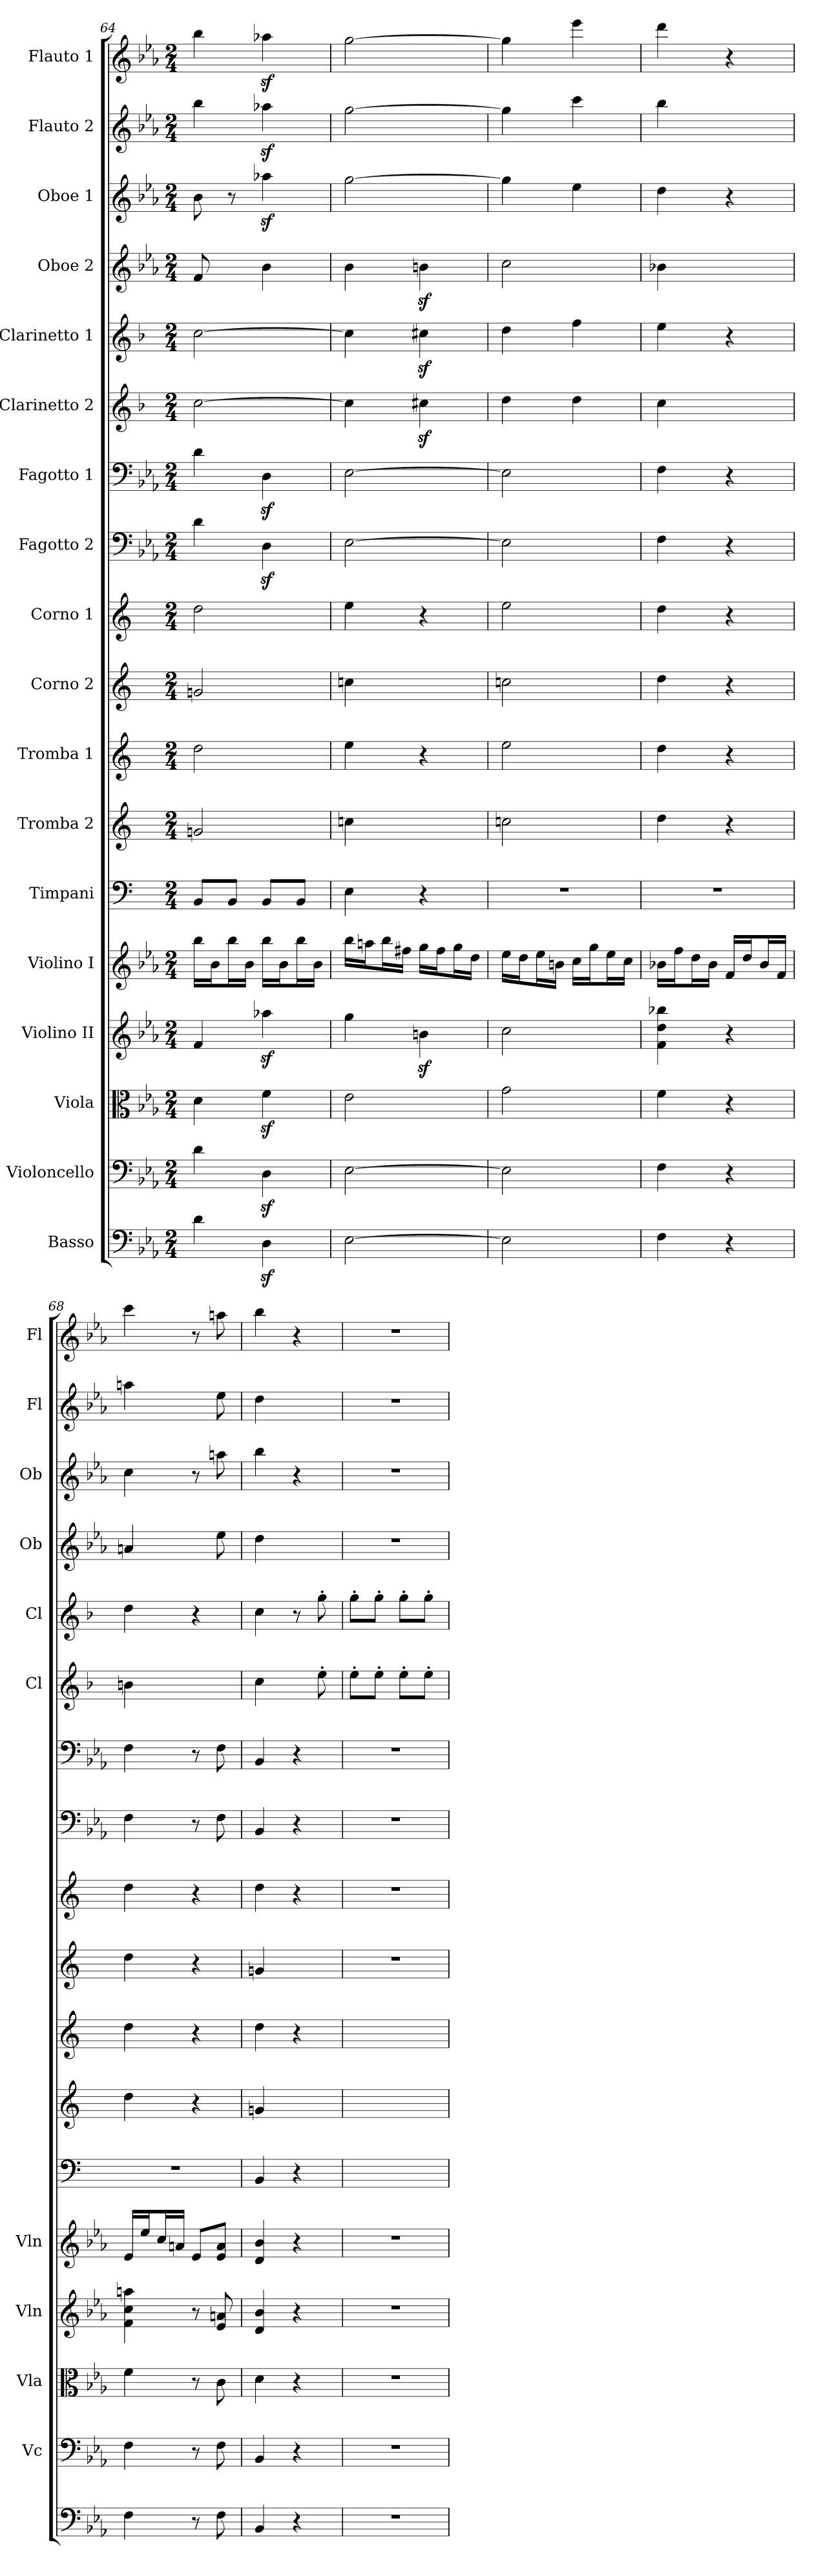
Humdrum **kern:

**kern	**kern	**kern	**kern	**kern	**kern	**kern	**kern	**kern	**kern	**kern	**kern	**kern	**kern	**kern	**kern	**kern	**kern
*part18	*part17	*part16	*part15	*part14	*part13	*part12	*part11	*part10	*part9	*part8	*part7	*part6	*part5	*part4	*part3	*part2	*part1
*staff18	*staff17	*staff16	*staff15	*staff14	*staff13	*staff12	*staff11	*staff10	*staff9	*staff8	*staff7	*staff6	*staff5	*staff4	*staff3	*staff2	*staff1
*I"Basso	*I"Violoncello	*I"Viola	*I"Violino II	*I"Violino I	*I"Timpani	*I"Tromba 2	*I"Tromba 1	*I"Corno 2	*I"Corno 1	*I"Fagotto 2	*I"Fagotto 1	*I"Clarinetto 2	*I"Clarinetto 1	*I"Oboe 2	*I"Oboe 1	*I"Flauto 2	*I"Flauto 1
*	*I'Vc	*I'Vla	*I'Vln	*I'Vln	*	*	*	*	*	*	*	*I'Cl	*I'Cl	*I'Ob	*I'Ob	*I'Fl	*I'Fl
*clefF4	*clefF4	*clefC3	*clefG2	*clefG2	*clefF4	*clefG2	*clefG2	*clefG2	*clefG2	*clefF4	*clefF4	*clefG2	*clefG2	*clefG2	*clefG2	*clefG2	*clefG2
*ITrd7c12	*	*	*	*	*	*ITrd-2c-3	*ITrd-2c-3	*ITrd5c9	*ITrd5c9	*	*	*ITrd1c2	*ITrd1c2	*	*	*	*
*k[b-e-a-]	*k[b-e-a-]	*k[b-e-a-]	*k[b-e-a-]	*k[b-e-a-]	*	*	*	*	*	*k[b-e-a-]	*k[b-e-a-]	*k[b-e-a-]	*k[b-e-a-]	*k[b-e-a-]	*k[b-e-a-]	*k[b-e-a-]	*k[b-e-a-]
*M2/4	*M2/4	*M2/4	*M2/4	*M2/4	*M2/4	*M2/4	*M2/4	*M2/4	*M2/4	*M2/4	*M2/4	*M2/4	*M2/4	*M2/4	*M2/4	*M2/4	*M2/4
=64	=64	=64	=64	=64	=64	=64	=64	=64	=64	=64	=64	=64	=64	=64	=64	=64	=64
4D	4d	4d	4f	16bb-\LL	8BB/L	2b-X	2ff	2B-X	2f	4d	4d	[2b-	[2b-	8f	8b-	4bb-	4bb-
.	.	.	.	16b-\J	.	.	.	.	.	.	.	.	.	.	.	.	.
.	.	.	.	16bb-\L	8BB/J	.	.	.	.	.	.	.	.	8ryy	8r	.	.
.	.	.	.	16b-\JJ	.	.	.	.	.	.	.	.	.	.	.	.	.
4DDz	4Dz	4fz	4aa-Xz	16bb-\LL	8BB/L	.	.	.	.	4Dz	4Dz	.	.	4b-	4aa-Xz	4aa-Xz	4aa-Xz
.	.	.	.	16b-\J	.	.	.	.	.	.	.	.	.	.	.	.	.
.	.	.	.	16bb-\L	8BB/J	.	.	.	.	.	.	.	.	.	.	.	.
.	.	.	.	16b-\JJ	.	.	.	.	.	.	.	.	.	.	.	.	.
=65	=65	=65	=65	=65	=65	=65	=65	=65	=65	=65	=65	=65	=65	=65	=65	=65	=65
[2EE-	[2E-	2e-	4gg	16bb-\LL	4E	4ee-X	4gg	4e-X	4g	[2E-	[2E-	4b-]	4b-]	4b-	[2gg	[2gg	[2gg
.	.	.	.	16aan\J	.	.	.	.	.	.	.	.	.	.	.	.	.
.	.	.	.	16bb-\L	.	.	.	.	.	.	.	.	.	.	.	.	.
.	.	.	.	16ff#X\JJ	.	.	.	.	.	.	.	.	.	.	.	.	.
.	.	.	4bnz	16gg\LL	4r	4ryy	4r	4ryy	4r	.	.	4bnz	4bnz	4bnz	.	.	.
.	.	.	.	16ff#\J	.	.	.	.	.	.	.	.	.	.	.	.	.
.	.	.	.	16gg\L	.	.	.	.	.	.	.	.	.	.	.	.	.
.	.	.	.	16dd\JJ	.	.	.	.	.	.	.	.	.	.	.	.	.
=66	=66	=66	=66	=66	=66	=66	=66	=66	=66	=66	=66	=66	=66	=66	=66	=66	=66
2EE-]	2E-]	2g	2cc	16ee-\LL	2r	2ee-X	2gg	2e-X	2g	2E-]	2E-]	4cc	4cc	2cc	4gg]	4gg]	4gg]
.	.	.	.	16dd\J	.	.	.	.	.	.	.	.	.	.	.	.	.
.	.	.	.	16ee-\L	.	.	.	.	.	.	.	.	.	.	.	.	.
.	.	.	.	16bn\JJ	.	.	.	.	.	.	.	.	.	.	.	.	.
.	.	.	.	16cc\LL	.	.	.	.	.	.	.	4cc	4ee-	.	4ee-	4ccc	4eee-
.	.	.	.	16gg\J	.	.	.	.	.	.	.	.	.	.	.	.	.
.	.	.	.	16ee-\L	.	.	.	.	.	.	.	.	.	.	.	.	.
.	.	.	.	16cc\JJ	.	.	.	.	.	.	.	.	.	.	.	.	.
=67	=67	=67	=67	=67	=67	=67	=67	=67	=67	=67	=67	=67	=67	=67	=67	=67	=67
4FF	4F	4f	4f 4dd 4bb-X	16b-X\LL	2r	4ff	4ff	4f	4f	4F	4F	4b-	4dd	4b-X	4dd	4bb-	4ddd
.	.	.	.	16ff\J	.	.	.	.	.	.	.	.	.	.	.	.	.
.	.	.	.	16dd\L	.	.	.	.	.	.	.	.	.	.	.	.	.
.	.	.	.	16b-\JJ	.	.	.	.	.	.	.	.	.	.	.	.	.
4r	4r	4r	4r	16f/LL	.	4r	4r	4r	4r	4r	4r	4ryy	4r	4ryy	4r	4ryy	4r
.	.	.	.	16dd/J	.	.	.	.	.	.	.	.	.	.	.	.	.
.	.	.	.	16b-/L	.	.	.	.	.	.	.	.	.	.	.	.	.
.	.	.	.	16f/JJ	.	.	.	.	.	.	.	.	.	.	.	.	.
=68	=68	=68	=68	=68	=68	=68	=68	=68	=68	=68	=68	=68	=68	=68	=68	=68	=68
4FF	4F	4f	4f 4cc 4aan	16e-/LL	2r	4ff	4ff	4f	4f	4F	4F	4an	4cc	4an	4cc	4aan	4ccc
.	.	.	.	16ee-/J	.	.	.	.	.	.	.	.	.	.	.	.	.
.	.	.	.	16cc/L	.	.	.	.	.	.	.	.	.	.	.	.	.
.	.	.	.	16an/JJ	.	.	.	.	.	.	.	.	.	.	.	.	.
8r	8r	8r	8r	8e-/L	.	4r	4r	4r	4r	8r	8r	4ryy	4r	8ryy	8r	8ryy	8r
8FF	8F	8c	8e- 8an	8e-/ 8a/J	.	.	.	.	.	8F	8F	.	.	8ee-	8aan	8ee-	8aan
=69	=69	=69	=69	=69	=69	=69	=69	=69	=69	=69	=69	=69	=69	=69	=69	=69	=69
4BBB-	4BB-	4d	4d 4b-	4d 4b-	4BB	4b-X	4ff	4B-X	4f	4BB-	4BB-	4b-	4b-	4dd	4bb-	4dd	4bb-
4r	4r	4r	4r	4r	4r	4ryy	4r	4ryy	4r	4r	4r	8ryy	8r	4ryy	4r	4ryy	4r
.	.	.	.	.	.	.	.	.	.	.	.	8dd'	8ff'	.	.	.	.
=70	=70	=70	=70	=70	=70	=70	=70	=70	=70	=70	=70	=70	=70	=70	=70	=70	=70
2r	2r	2r	2r	2r	2ryy	2ryy	2ryy	2r	2r	2r	2r	8dd'\L	8ff'\L	2r	2r	2r	2r
.	.	.	.	.	.	.	.	.	.	.	.	8dd'\J	8ff'\J	.	.	.	.
.	.	.	.	.	.	.	.	.	.	.	.	8dd'\L	8ff'\L	.	.	.	.
.	.	.	.	.	.	.	.	.	.	.	.	8dd'\J	8ff'\J	.	.	.	.
=	=	=	=	=	=	=	=	=	=	=	=	=	=	=	=	=	=
*-	*-	*-	*-	*-	*-	*-	*-	*-	*-	*-	*-	*-	*-	*-	*-	*-	*-
